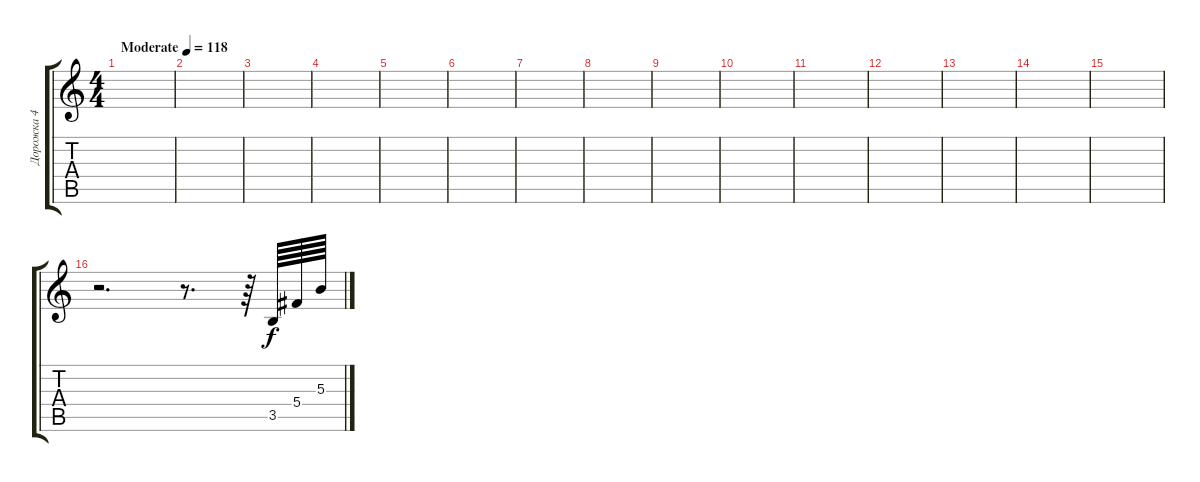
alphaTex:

\track ("Дорожка 4" "Дорожка 4") {instrument electricguitarclean}
\staff {score tabs}
\tuning (Eb4 Bb3 Gb3 Db3 Ab2 Eb2) {hide}
\ts (4 4)
\tempo (118 "Moderate")
\clef g2
\ks c
|
|
|
|
|
|
|
|
|
|
|
|
|
|
|
r.2{d} r.8{d} r.64 3.5.64 5.4.64 5.3.64
